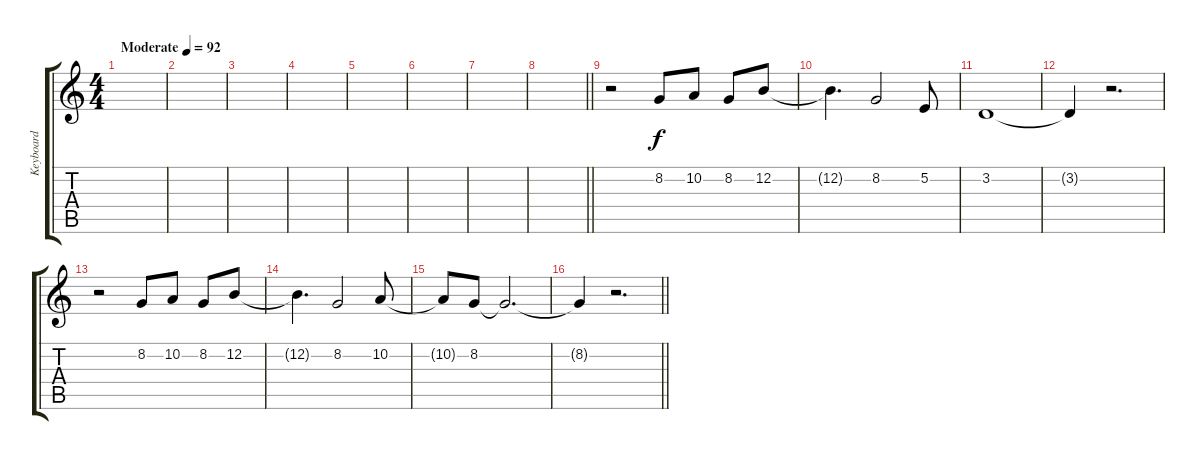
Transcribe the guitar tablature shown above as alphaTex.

\track ("Keyboard" "Keyboard") {instrument synthvoice}
\staff {score tabs}
\tuning (E4 B3 G3 D3 A2 E2) {hide}
\ts (4 4)
\tempo (92 "Moderate")
\clef g2
\ks c
|
|
|
|
|
|
|
\barLineRight lightlight
|
\section ("" "")
r.2 8.2.8 10.2.8 8.2.8 12.2.8 |
12.2{t}.4{d} 8.2.2 5.2.8 |
3.2.1 |
3.2{t}.4 r.2{d} |
r.2 8.2.8 10.2.8 8.2.8 12.2.8 |
12.2{t}.4{d} 8.2.2 10.2.8 |
10.2{t}.8 8.2.8 8.2{t}.2{d} |
\barLineRight lightlight
8.2{t}.4 r.2{d}
